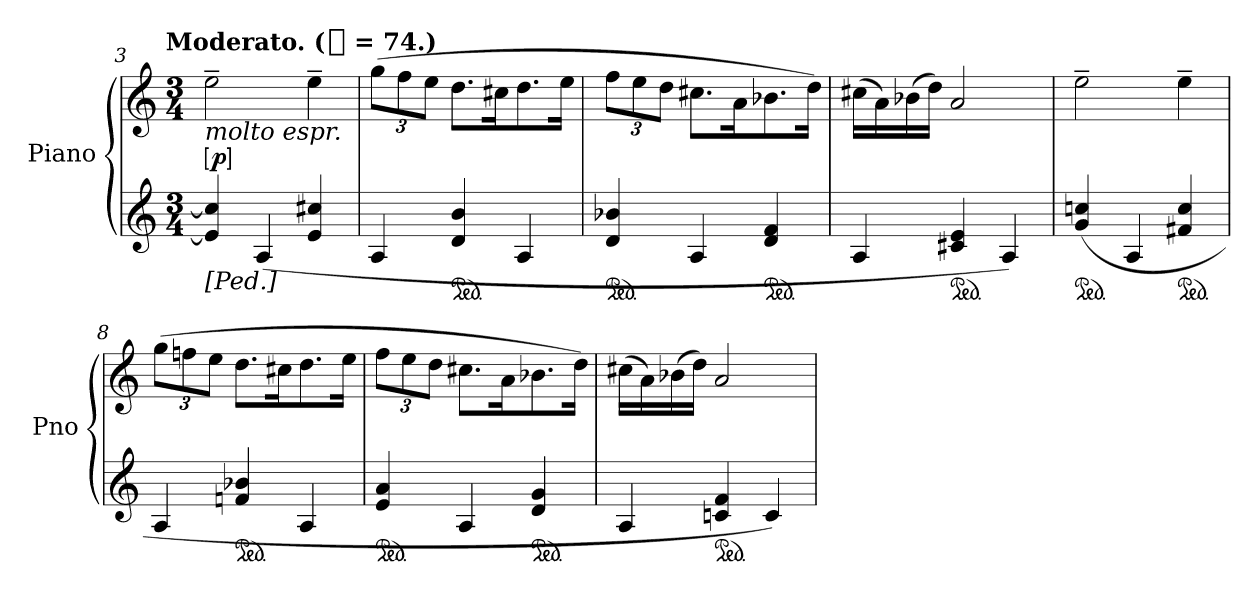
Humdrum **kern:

**kern	**kern	**dynam
*part1	*part1	*part1
*staff2	*staff1	*staff1/2
*I"Piano	*	*
*I'Pno	*	*
*clefG2	*clefG2	*
*k[]	*k[]	*
*C:	*C:	*
!!LO:TX:omd:t=Moderato. ([quarter] = 74.)
*M3/4	*M3/4	*
*MM74	*MM74	*
=3	=3	=3
!	!LO:TX:b:i:t=molto espr.	!
!LO:TX:b:Bi:t=[Ped.]	!	!
!	!	!LO:DY:ed=brack
4e] 4cc#ji]	2ee~	p
(4A	.	.
4e 4cc#X	4ee~	.
=4	=4	=4
4A	(12ggL	.
.	12ff	.
.	12eeJ	.
*ped	*	*
4d 4b	8.ddL	.
.	16cc#XK	.
4A	8.dd	.
.	16eeJk	.
=5	=5	=5
*ped	*	*
4d 4b-X	12ffL	.
.	12ee	.
.	12ddJ	.
4A	8.cc#XL	.
.	16aK	.
*ped	*	*
4d 4f	8.b-X	.
.	16ddJk)	.
=6	=6	=6
4A	(16cc#XLL	.
.	16a)	.
.	(16b-X	.
.	16ddJJ)	.
*ped	*	*
4c#X 4e	2a	.
4A)	.	.
=7	=7	=7
*ped	*	*
(4g 4ccn	2ee~	.
4A	.	.
*ped	*	*
4f#X 4cc	4ee~	.
=8	=8	=8
4A	(12ggL	.
.	12ffn	.
.	12eeJ	.
*ped	*	*
4fn 4b-X	8.ddL	.
.	16cc#XK	.
4A	8.dd	.
.	16eeJk	.
=9	=9	=9
*ped	*	*
4e 4a	12ffL	.
.	12ee	.
.	12ddJ	.
4A	8.cc#XL	.
.	16aK	.
*ped	*	*
4d 4g	8.b-X	.
.	16ddJk)	.
=10	=10	=10
4A	(16cc#XLL	.
.	16a)	.
.	(16b-X	.
.	16ddJJ)	.
*ped	*	*
4cn 4f	2a	.
4c)	.	.
=	=	=
*-	*-	*-
